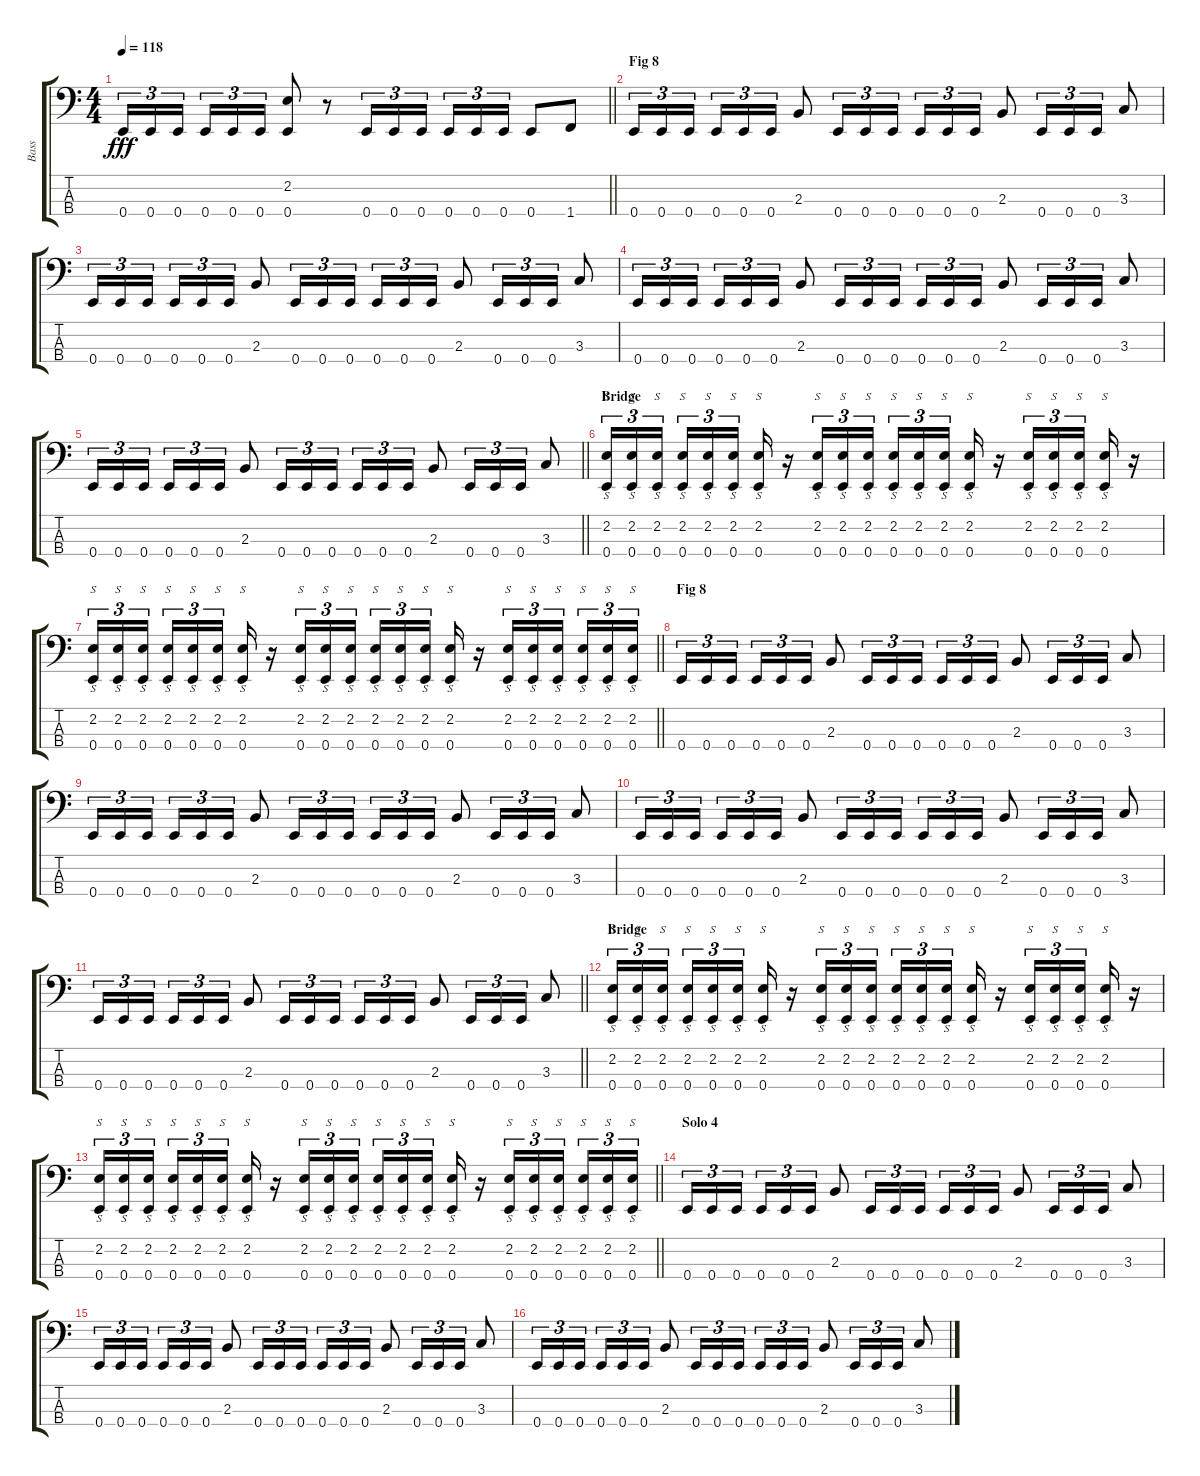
\track ("Bass" "Bass") {instrument electricbassfinger}
\staff {score tabs}
\tuning (G2 D2 A1 E1) {hide}
\ts (4 4)
\tempo 118
\clef f4
\barLineRight lightlight
\ks c
0.4.16{tu (3 2) dy fff} 0.4.16{tu (3 2)} 0.4.16{tu (3 2) beam splitsecondary} 0.4.16{tu (3 2)} 0.4.16{tu (3 2)} 0.4.16{tu (3 2)} (2.2 0.4).8 r.8 0.4.16{tu (3 2)} 0.4.16{tu (3 2)} 0.4.16{tu (3 2) beam splitsecondary} 0.4.16{tu (3 2)} 0.4.16{tu (3 2)} 0.4.16{tu (3 2)} 0.4.8 1.4.8 |
\section ("" "Fig 8")
0.4.16{tu (3 2)} 0.4.16{tu (3 2)} 0.4.16{tu (3 2) beam splitsecondary} 0.4.16{tu (3 2)} 0.4.16{tu (3 2)} 0.4.16{tu (3 2)} 2.3.8 0.4.16{tu (3 2)} 0.4.16{tu (3 2)} 0.4.16{tu (3 2)} 0.4.16{tu (3 2)} 0.4.16{tu (3 2)} 0.4.16{tu (3 2)} 2.3.8 0.4.16{tu (3 2)} 0.4.16{tu (3 2)} 0.4.16{tu (3 2)} 3.3.8 |
0.4.16{tu (3 2)} 0.4.16{tu (3 2)} 0.4.16{tu (3 2) beam splitsecondary} 0.4.16{tu (3 2)} 0.4.16{tu (3 2)} 0.4.16{tu (3 2)} 2.3.8 0.4.16{tu (3 2)} 0.4.16{tu (3 2)} 0.4.16{tu (3 2)} 0.4.16{tu (3 2)} 0.4.16{tu (3 2)} 0.4.16{tu (3 2)} 2.3.8 0.4.16{tu (3 2)} 0.4.16{tu (3 2)} 0.4.16{tu (3 2)} 3.3.8 |
0.4.16{tu (3 2)} 0.4.16{tu (3 2)} 0.4.16{tu (3 2) beam splitsecondary} 0.4.16{tu (3 2)} 0.4.16{tu (3 2)} 0.4.16{tu (3 2)} 2.3.8 0.4.16{tu (3 2)} 0.4.16{tu (3 2)} 0.4.16{tu (3 2)} 0.4.16{tu (3 2)} 0.4.16{tu (3 2)} 0.4.16{tu (3 2)} 2.3.8 0.4.16{tu (3 2)} 0.4.16{tu (3 2)} 0.4.16{tu (3 2)} 3.3.8 |
\barLineRight lightlight
0.4.16{tu (3 2)} 0.4.16{tu (3 2)} 0.4.16{tu (3 2) beam splitsecondary} 0.4.16{tu (3 2)} 0.4.16{tu (3 2)} 0.4.16{tu (3 2)} 2.3.8 0.4.16{tu (3 2)} 0.4.16{tu (3 2)} 0.4.16{tu (3 2)} 0.4.16{tu (3 2)} 0.4.16{tu (3 2)} 0.4.16{tu (3 2)} 2.3.8 0.4.16{tu (3 2)} 0.4.16{tu (3 2)} 0.4.16{tu (3 2)} 3.3.8 |
\section ("" "Bridge")
(2.2 0.4).16{s tu (3 2)} (2.2 0.4).16{s tu (3 2)} (2.2 0.4).16{s tu (3 2) beam splitsecondary} (2.2 0.4).16{s tu (3 2)} (2.2 0.4).16{s tu (3 2)} (2.2 0.4).16{s tu (3 2)} (2.2 0.4).16{s} r.16 (2.2 0.4).16{s tu (3 2)} (2.2 0.4).16{s tu (3 2)} (2.2 0.4).16{s tu (3 2)} (2.2 0.4).16{s tu (3 2)} (2.2 0.4).16{s tu (3 2)} (2.2 0.4).16{s tu (3 2) beam splitsecondary} (2.2 0.4).16{s} r.16 (2.2 0.4).16{s tu (3 2)} (2.2 0.4).16{s tu (3 2)} (2.2 0.4).16{s tu (3 2) beam splitsecondary} (2.2 0.4).16{s} r.16 |
\barLineRight lightlight
(2.2 0.4).16{s tu (3 2)} (2.2 0.4).16{s tu (3 2)} (2.2 0.4).16{s tu (3 2) beam splitsecondary} (2.2 0.4).16{s tu (3 2)} (2.2 0.4).16{s tu (3 2)} (2.2 0.4).16{s tu (3 2)} (2.2 0.4).16{s} r.16 (2.2 0.4).16{s tu (3 2)} (2.2 0.4).16{s tu (3 2)} (2.2 0.4).16{s tu (3 2)} (2.2 0.4).16{s tu (3 2)} (2.2 0.4).16{s tu (3 2)} (2.2 0.4).16{s tu (3 2) beam splitsecondary} (2.2 0.4).16{s} r.16 (2.2 0.4).16{s tu (3 2)} (2.2 0.4).16{s tu (3 2)} (2.2 0.4).16{s tu (3 2) beam splitsecondary} (2.2 0.4).16{s tu (3 2)} (2.2 0.4).16{s tu (3 2)} (2.2 0.4).16{s tu (3 2)} |
\section ("" "Fig 8")
0.4.16{tu (3 2)} 0.4.16{tu (3 2)} 0.4.16{tu (3 2) beam splitsecondary} 0.4.16{tu (3 2)} 0.4.16{tu (3 2)} 0.4.16{tu (3 2)} 2.3.8 0.4.16{tu (3 2)} 0.4.16{tu (3 2)} 0.4.16{tu (3 2)} 0.4.16{tu (3 2)} 0.4.16{tu (3 2)} 0.4.16{tu (3 2)} 2.3.8 0.4.16{tu (3 2)} 0.4.16{tu (3 2)} 0.4.16{tu (3 2)} 3.3.8 |
0.4.16{tu (3 2)} 0.4.16{tu (3 2)} 0.4.16{tu (3 2) beam splitsecondary} 0.4.16{tu (3 2)} 0.4.16{tu (3 2)} 0.4.16{tu (3 2)} 2.3.8 0.4.16{tu (3 2)} 0.4.16{tu (3 2)} 0.4.16{tu (3 2)} 0.4.16{tu (3 2)} 0.4.16{tu (3 2)} 0.4.16{tu (3 2)} 2.3.8 0.4.16{tu (3 2)} 0.4.16{tu (3 2)} 0.4.16{tu (3 2)} 3.3.8 |
0.4.16{tu (3 2)} 0.4.16{tu (3 2)} 0.4.16{tu (3 2) beam splitsecondary} 0.4.16{tu (3 2)} 0.4.16{tu (3 2)} 0.4.16{tu (3 2)} 2.3.8 0.4.16{tu (3 2)} 0.4.16{tu (3 2)} 0.4.16{tu (3 2)} 0.4.16{tu (3 2)} 0.4.16{tu (3 2)} 0.4.16{tu (3 2)} 2.3.8 0.4.16{tu (3 2)} 0.4.16{tu (3 2)} 0.4.16{tu (3 2)} 3.3.8 |
\barLineRight lightlight
0.4.16{tu (3 2)} 0.4.16{tu (3 2)} 0.4.16{tu (3 2) beam splitsecondary} 0.4.16{tu (3 2)} 0.4.16{tu (3 2)} 0.4.16{tu (3 2)} 2.3.8 0.4.16{tu (3 2)} 0.4.16{tu (3 2)} 0.4.16{tu (3 2)} 0.4.16{tu (3 2)} 0.4.16{tu (3 2)} 0.4.16{tu (3 2)} 2.3.8 0.4.16{tu (3 2)} 0.4.16{tu (3 2)} 0.4.16{tu (3 2)} 3.3.8 |
\section ("" "Bridge")
(2.2 0.4).16{s tu (3 2)} (2.2 0.4).16{s tu (3 2)} (2.2 0.4).16{s tu (3 2) beam splitsecondary} (2.2 0.4).16{s tu (3 2)} (2.2 0.4).16{s tu (3 2)} (2.2 0.4).16{s tu (3 2)} (2.2 0.4).16{s} r.16 (2.2 0.4).16{s tu (3 2)} (2.2 0.4).16{s tu (3 2)} (2.2 0.4).16{s tu (3 2)} (2.2 0.4).16{s tu (3 2)} (2.2 0.4).16{s tu (3 2)} (2.2 0.4).16{s tu (3 2) beam splitsecondary} (2.2 0.4).16{s} r.16 (2.2 0.4).16{s tu (3 2)} (2.2 0.4).16{s tu (3 2)} (2.2 0.4).16{s tu (3 2) beam splitsecondary} (2.2 0.4).16{s} r.16 |
\barLineRight lightlight
(2.2 0.4).16{s tu (3 2)} (2.2 0.4).16{s tu (3 2)} (2.2 0.4).16{s tu (3 2) beam splitsecondary} (2.2 0.4).16{s tu (3 2)} (2.2 0.4).16{s tu (3 2)} (2.2 0.4).16{s tu (3 2)} (2.2 0.4).16{s} r.16 (2.2 0.4).16{s tu (3 2)} (2.2 0.4).16{s tu (3 2)} (2.2 0.4).16{s tu (3 2)} (2.2 0.4).16{s tu (3 2)} (2.2 0.4).16{s tu (3 2)} (2.2 0.4).16{s tu (3 2) beam splitsecondary} (2.2 0.4).16{s} r.16 (2.2 0.4).16{s tu (3 2)} (2.2 0.4).16{s tu (3 2)} (2.2 0.4).16{s tu (3 2) beam splitsecondary} (2.2 0.4).16{s tu (3 2)} (2.2 0.4).16{s tu (3 2)} (2.2 0.4).16{s tu (3 2)} |
\section ("" "Solo 4")
0.4.16{tu (3 2)} 0.4.16{tu (3 2)} 0.4.16{tu (3 2) beam splitsecondary} 0.4.16{tu (3 2)} 0.4.16{tu (3 2)} 0.4.16{tu (3 2)} 2.3.8 0.4.16{tu (3 2)} 0.4.16{tu (3 2)} 0.4.16{tu (3 2)} 0.4.16{tu (3 2)} 0.4.16{tu (3 2)} 0.4.16{tu (3 2)} 2.3.8 0.4.16{tu (3 2)} 0.4.16{tu (3 2)} 0.4.16{tu (3 2)} 3.3.8 |
0.4.16{tu (3 2)} 0.4.16{tu (3 2)} 0.4.16{tu (3 2) beam splitsecondary} 0.4.16{tu (3 2)} 0.4.16{tu (3 2)} 0.4.16{tu (3 2)} 2.3.8 0.4.16{tu (3 2)} 0.4.16{tu (3 2)} 0.4.16{tu (3 2)} 0.4.16{tu (3 2)} 0.4.16{tu (3 2)} 0.4.16{tu (3 2)} 2.3.8 0.4.16{tu (3 2)} 0.4.16{tu (3 2)} 0.4.16{tu (3 2)} 3.3.8 |
0.4.16{tu (3 2)} 0.4.16{tu (3 2)} 0.4.16{tu (3 2) beam splitsecondary} 0.4.16{tu (3 2)} 0.4.16{tu (3 2)} 0.4.16{tu (3 2)} 2.3.8 0.4.16{tu (3 2)} 0.4.16{tu (3 2)} 0.4.16{tu (3 2)} 0.4.16{tu (3 2)} 0.4.16{tu (3 2)} 0.4.16{tu (3 2)} 2.3.8 0.4.16{tu (3 2)} 0.4.16{tu (3 2)} 0.4.16{tu (3 2)} 3.3.8
